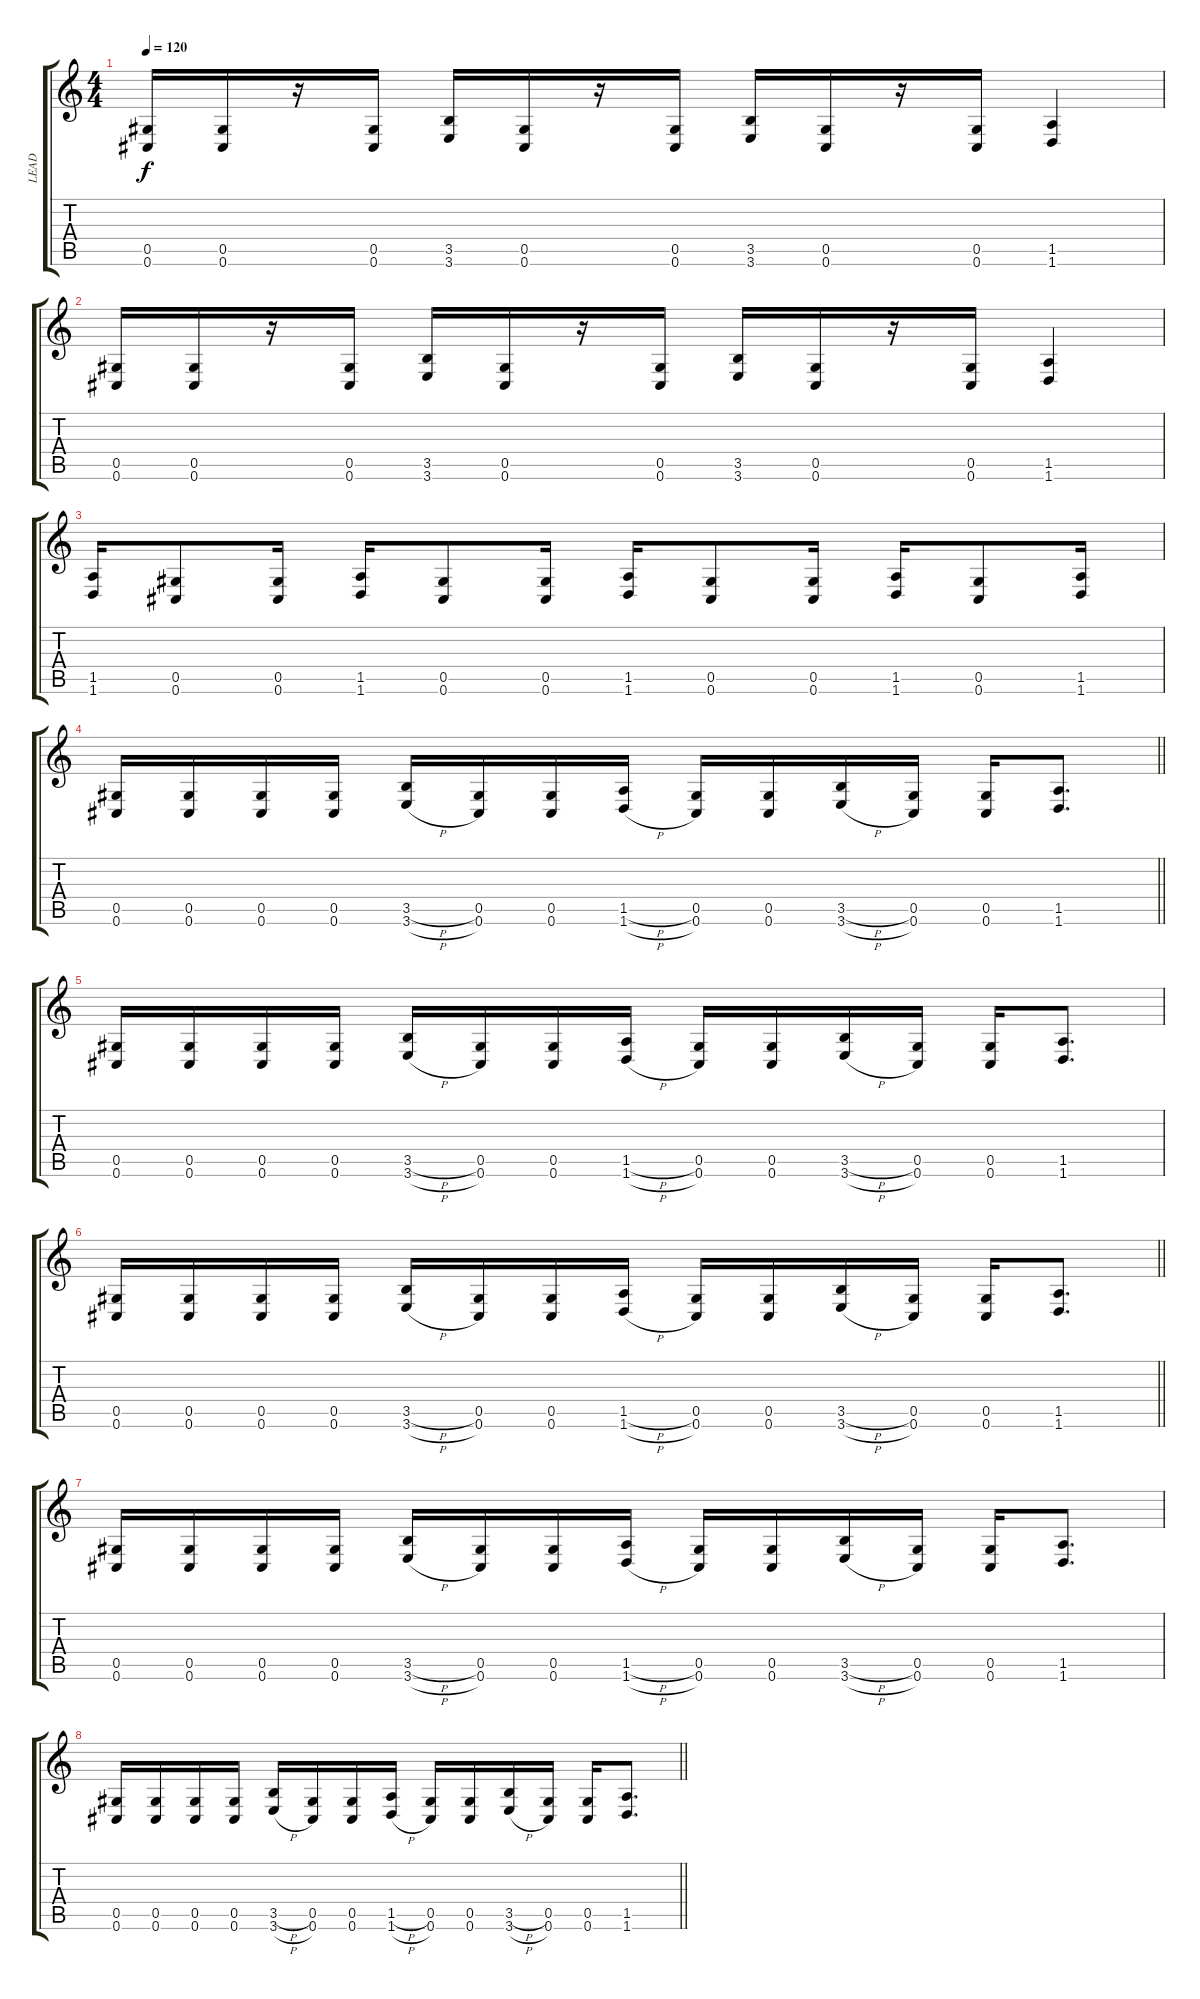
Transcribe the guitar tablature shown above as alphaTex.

\track ("LEAD" "LEAD") {instrument overdrivenguitar}
\staff {score tabs}
\tuning (Eb4 Bb3 Gb3 Db3 Ab2 Db2) {hide}
\ts (4 4)
\tempo 120
\clef g2
\ks c
(0.5 0.6).16{dy f} (0.5 0.6).16 r.16 (0.5 0.6).16 (3.5 3.6).16 (0.5 0.6).16 r.16 (0.5 0.6).16 (3.5 3.6).16 (0.5 0.6).16 r.16 (0.5 0.6).16 (1.5 1.6).4 |
(0.5 0.6).16 (0.5 0.6).16 r.16 (0.5 0.6).16 (3.5 3.6).16 (0.5 0.6).16 r.16 (0.5 0.6).16 (3.5 3.6).16 (0.5 0.6).16 r.16 (0.5 0.6).16 (1.5 1.6).4 |
(1.5 1.6).16 (0.5 0.6).8 (0.5 0.6).16 (1.5 1.6).16 (0.5 0.6).8 (0.5 0.6).16 (1.5 1.6).16 (0.5 0.6).8 (0.5 0.6).16 (1.5 1.6).16 (0.5 0.6).8 (1.5 1.6).16 |
\barLineRight lightlight
(0.5 0.6).16 (0.5 0.6).16 (0.5 0.6).16 (0.5 0.6).16 (3.5{h} 3.6{h}).16 (0.5 0.6).16 (0.5 0.6).16 (1.5{h} 1.6{h}).16 (0.5 0.6).16 (0.5 0.6).16 (3.5{h} 3.6{h}).16 (0.5 0.6).16 (0.5 0.6).16 (1.5 1.6).8{d} |
(0.5 0.6).16 (0.5 0.6).16 (0.5 0.6).16 (0.5 0.6).16 (3.5{h} 3.6{h}).16 (0.5 0.6).16 (0.5 0.6).16 (1.5{h} 1.6{h}).16 (0.5 0.6).16 (0.5 0.6).16 (3.5{h} 3.6{h}).16 (0.5 0.6).16 (0.5 0.6).16 (1.5 1.6).8{d} |
\barLineRight lightlight
(0.5 0.6).16 (0.5 0.6).16 (0.5 0.6).16 (0.5 0.6).16 (3.5{h} 3.6{h}).16 (0.5 0.6).16 (0.5 0.6).16 (1.5{h} 1.6{h}).16 (0.5 0.6).16 (0.5 0.6).16 (3.5{h} 3.6{h}).16 (0.5 0.6).16 (0.5 0.6).16 (1.5 1.6).8{d} |
(0.5 0.6).16 (0.5 0.6).16 (0.5 0.6).16 (0.5 0.6).16 (3.5{h} 3.6{h}).16 (0.5 0.6).16 (0.5 0.6).16 (1.5{h} 1.6{h}).16 (0.5 0.6).16 (0.5 0.6).16 (3.5{h} 3.6{h}).16 (0.5 0.6).16 (0.5 0.6).16 (1.5 1.6).8{d} |
\barLineRight lightlight
(0.5 0.6).16 (0.5 0.6).16 (0.5 0.6).16 (0.5 0.6).16 (3.5{h} 3.6{h}).16 (0.5 0.6).16 (0.5 0.6).16 (1.5{h} 1.6{h}).16 (0.5 0.6).16 (0.5 0.6).16 (3.5{h} 3.6{h}).16 (0.5 0.6).16 (0.5 0.6).16 (1.5 1.6).8{d}
